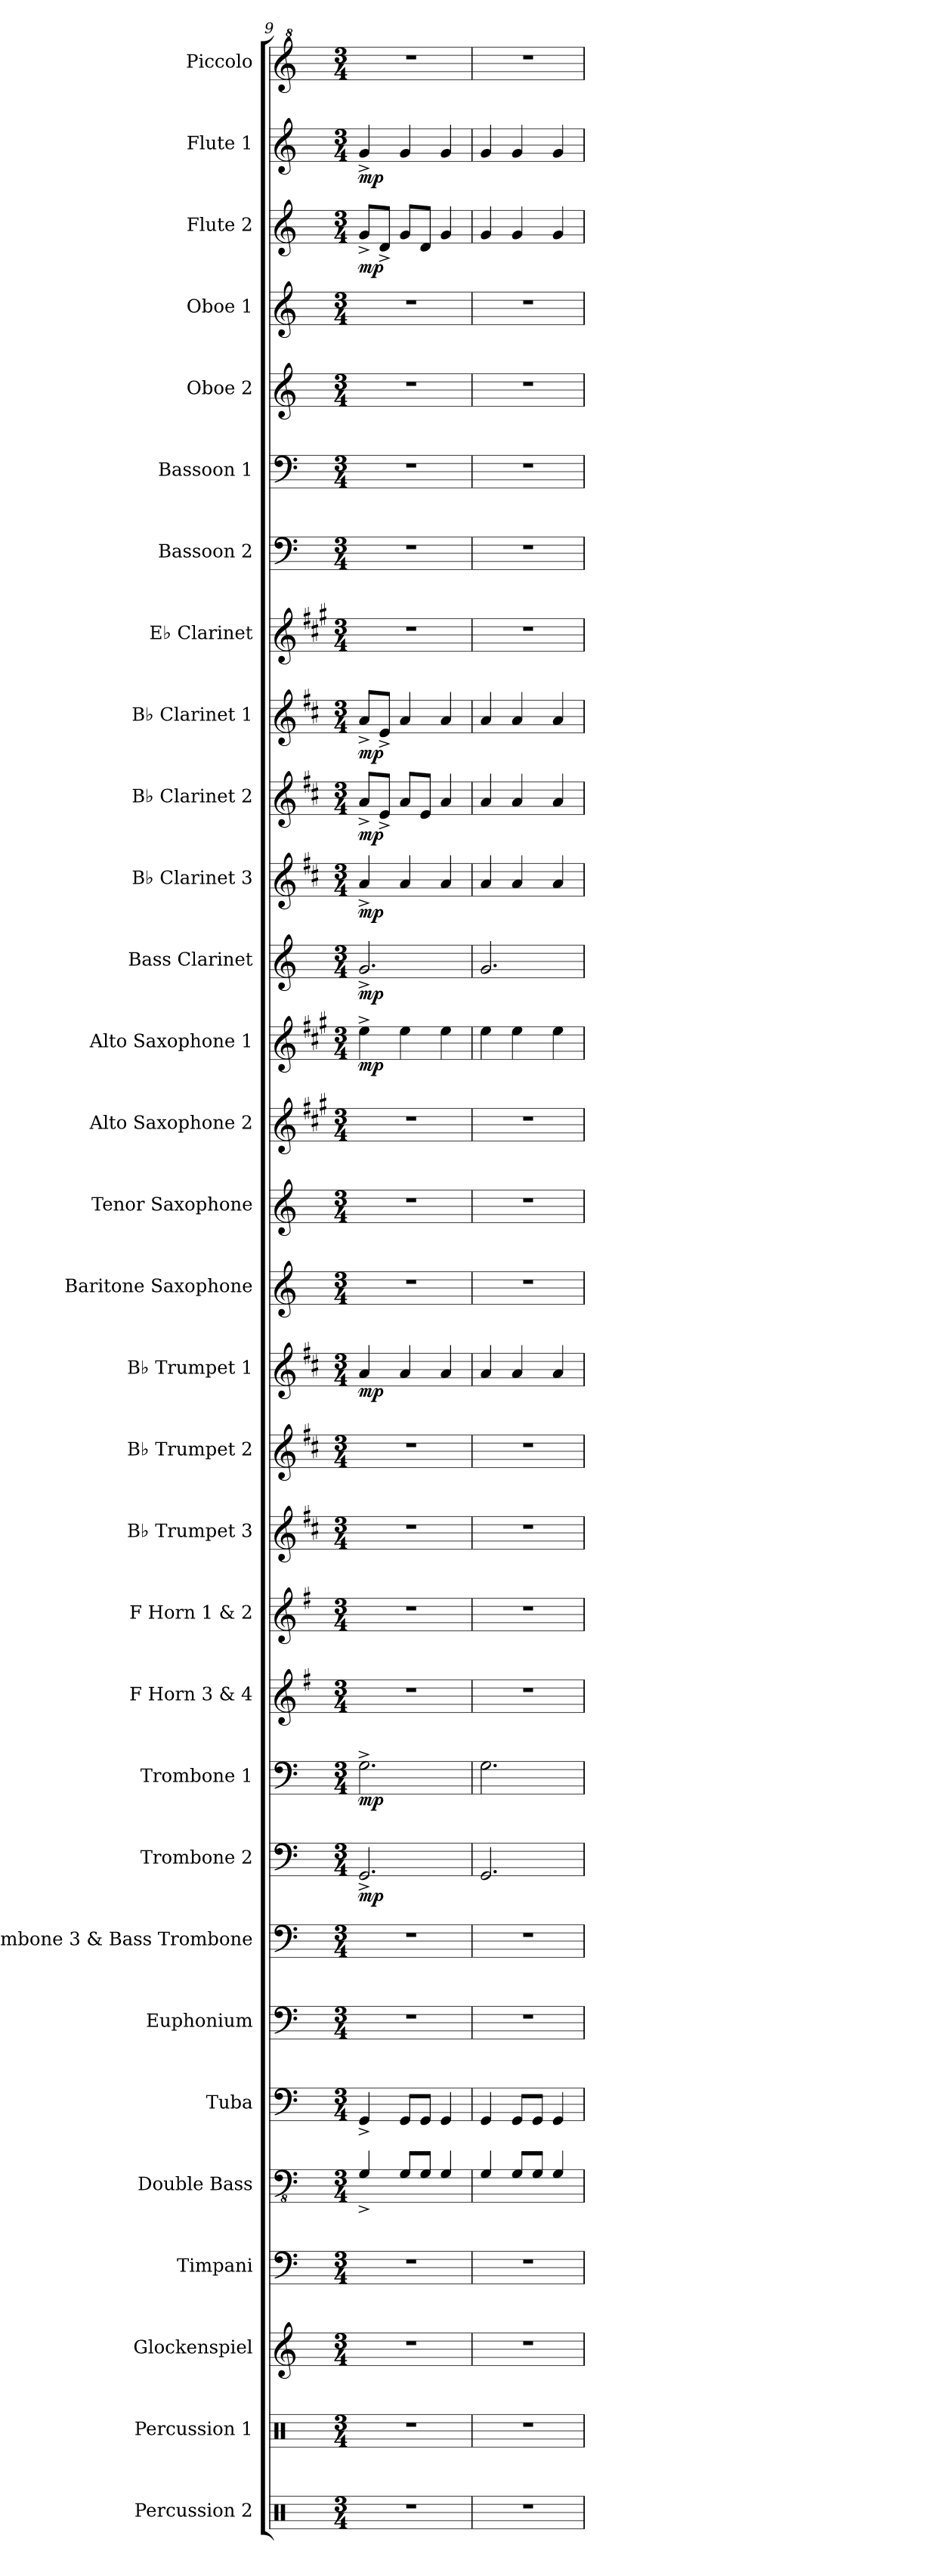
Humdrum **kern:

**kern	**kern	**kern	**kern	**kern	**kern	**kern	**kern	**kern	**dynam	**kern	**dynam	**kern	**kern	**kern	**kern	**kern	**dynam	**kern	**kern	**kern	**kern	**dynam	**kern	**dynam	**kern	**dynam	**kern	**dynam	**kern	**dynam	**kern	**kern	**kern	**kern	**kern	**kern	**dynam	**kern	**dynam	**kern
*part31	*part30	*part29	*part28	*part27	*part26	*part25	*part24	*part23	*part23	*part22	*part22	*part21	*part20	*part19	*part18	*part17	*part17	*part16	*part15	*part14	*part13	*part13	*part12	*part12	*part11	*part11	*part10	*part10	*part9	*part9	*part8	*part7	*part6	*part5	*part4	*part3	*part3	*part2	*part2	*part1
*staff31	*staff30	*staff29	*staff28	*staff27	*staff26	*staff25	*staff24	*staff23	*staff23	*staff22	*staff22	*staff21	*staff20	*staff19	*staff18	*staff17	*staff17	*staff16	*staff15	*staff14	*staff13	*staff13	*staff12	*staff12	*staff11	*staff11	*staff10	*staff10	*staff9	*staff9	*staff8	*staff7	*staff6	*staff5	*staff4	*staff3	*staff3	*staff2	*staff2	*staff1
*I"Percussion 2	*I"Percussion 1	*I"Glockenspiel	*I"Timpani	*I"Double Bass	*I"Tuba	*I"Euphonium	*I"Trombone 3 &amp; Bass Trombone	*I"Trombone 2	*	*I"Trombone 1	*	*I"F Horn 3 &amp; 4	*I"F Horn 1 &amp; 2	*I"B♭ Trumpet 3	*I"B♭ Trumpet 2	*I"B♭ Trumpet 1	*	*I"Baritone Saxophone	*I"Tenor Saxophone	*I"Alto Saxophone 2	*I"Alto Saxophone 1	*	*I"Bass Clarinet	*	*I"B♭ Clarinet 3	*	*I"B♭ Clarinet 2	*	*I"B♭ Clarinet 1	*	*I"E♭ Clarinet	*I"Bassoon 2	*I"Bassoon 1	*I"Oboe 2	*I"Oboe 1	*I"Flute 2	*	*I"Flute 1	*	*I"Piccolo
*I'Perc. 2	*I'Perc. 1	*I'Glk.	*I'Timp.	*I'Db.	*I'Tba.	*I'Euph.	*I'Tbn. 3 B. Tbn.	*I'Tbn. 2	*	*I'Tbn. 1	*	*I'F Hn. 3 4	*I'F Hn. 1 2	*I'B♭ Tpt. 3	*I'B♭ Tpt. 2	*I'B♭ Tpt. 1	*	*I'Bar. Sax.	*I'T. Sax.	*I'A. Sax. 2	*I'A. Sax. 1	*	*I'B. Cl.	*	*I'B♭ Cl. 3	*	*I'B♭ Cl. 2	*	*I'B♭ Cl. 1	*	*I'E♭ Cl.	*I'Bsn. 2	*I'Bsn. 1	*I'Ob. 2	*I'Ob. 1	*I'Fl. 2	*	*I'Fl. 1	*	*I'Picc.
*clefX	*clefX	*clefG2	*clefF4	*clefFv4	*clefF4	*clefF4	*clefF4	*clefF4	*	*clefF4	*	*clefG2	*clefG2	*clefG2	*clefG2	*clefG2	*	*clefG2	*clefG2	*clefG2	*clefG2	*	*clefG2	*	*clefG2	*	*clefG2	*	*clefG2	*	*clefG2	*clefF4	*clefF4	*clefG2	*clefG2	*clefG2	*	*clefG2	*	*clefG^2
*	*	*ITrd-14c-24	*	*ITrd7c12	*	*	*	*	*	*	*	*ITrd4c7	*ITrd4c7	*ITrd1c2	*ITrd1c2	*ITrd1c2	*	*ITrd12c21	*ITrd8c14	*ITrd5c9	*ITrd5c9	*	*ITrd8c14	*	*ITrd1c2	*	*ITrd1c2	*	*ITrd1c2	*	*ITrd-2c-3	*	*	*	*	*	*	*	*	*ITrd-7c-12
*k[]	*k[]	*k[]	*k[]	*k[]	*k[]	*k[]	*k[]	*k[]	*	*k[]	*	*k[]	*k[]	*k[]	*k[]	*k[]	*	*k[]	*k[]	*k[]	*k[]	*	*k[]	*	*k[]	*	*k[]	*	*k[]	*	*k[]	*k[]	*k[]	*k[]	*k[]	*k[]	*	*k[]	*	*k[]
*M3/4	*M3/4	*M3/4	*M3/4	*M3/4	*M3/4	*M3/4	*M3/4	*M3/4	*	*M3/4	*	*M3/4	*M3/4	*M3/4	*M3/4	*M3/4	*	*M3/4	*M3/4	*M3/4	*M3/4	*	*M3/4	*	*M3/4	*	*M3/4	*	*M3/4	*	*M3/4	*M3/4	*M3/4	*M3/4	*M3/4	*M3/4	*	*M3/4	*	*M3/4
=9	=9	=9	=9	=9	=9	=9	=9	=9	=9	=9	=9	=9	=9	=9	=9	=9	=9	=9	=9	=9	=9	=9	=9	=9	=9	=9	=9	=9	=9	=9	=9	=9	=9	=9	=9	=9	=9	=9	=9	=9
!	!	!	!	!	!	!	!	!	!LO:DY:b	!	!LO:DY:b	!	!	!	!	!	!LO:DY:b	!	!	!	!	!LO:DY:b	!	!LO:DY:b	!	!LO:DY:b	!	!LO:DY:b	!	!LO:DY:b	!	!	!	!	!	!	!LO:DY:b	!	!LO:DY:b	!
2.r	2.r	2.r	2.r	4GGG^/	4GG^/	2.r	2.r	2.GG^/	mp	2.G^\	mp	2.r	2.r	2.r	2.r	4g/	mp	2.r	2.r	2.r	4g^\	mp	2.G^/	mp	4g^/	mp	8g^/L	mp	8g^/L	mp	2.r	2.r	2.r	2.r	2.r	8g^/L	mp	4g^/	mp	2.r
.	.	.	.	.	.	.	.	.	.	.	.	.	.	.	.	.	.	.	.	.	.	.	.	.	.	.	8d^/J	.	8d^/J	.	.	.	.	.	.	8d^/J	.	.	.	.
.	.	.	.	8GGG/L	8GG/L	.	.	.	.	.	.	.	.	.	.	4g/	.	.	.	.	4g\	.	.	.	4g/	.	8g/L	.	4g/	.	.	.	.	.	.	8g/L	.	4g/	.	.
.	.	.	.	8GGG/J	8GG/J	.	.	.	.	.	.	.	.	.	.	.	.	.	.	.	.	.	.	.	.	.	8d/J	.	.	.	.	.	.	.	.	8d/J	.	.	.	.
.	.	.	.	4GGG/	4GG/	.	.	.	.	.	.	.	.	.	.	4g/	.	.	.	.	4g\	.	.	.	4g/	.	4g/	.	4g/	.	.	.	.	.	.	4g/	.	4g/	.	.
=10	=10	=10	=10	=10	=10	=10	=10	=10	=10	=10	=10	=10	=10	=10	=10	=10	=10	=10	=10	=10	=10	=10	=10	=10	=10	=10	=10	=10	=10	=10	=10	=10	=10	=10	=10	=10	=10	=10	=10	=10
2.r	2.r	2.r	2.r	4GGG/	4GG/	2.r	2.r	2.GG/	.	2.G\	.	2.r	2.r	2.r	2.r	4g/	.	2.r	2.r	2.r	4g\	.	2.G/	.	4g/	.	4g/	.	4g/	.	2.r	2.r	2.r	2.r	2.r	4g/	.	4g/	.	2.r
.	.	.	.	8GGG/L	8GG/L	.	.	.	.	.	.	.	.	.	.	4g/	.	.	.	.	4g\	.	.	.	4g/	.	4g/	.	4g/	.	.	.	.	.	.	4g/	.	4g/	.	.
.	.	.	.	8GGG/J	8GG/J	.	.	.	.	.	.	.	.	.	.	.	.	.	.	.	.	.	.	.	.	.	.	.	.	.	.	.	.	.	.	.	.	.	.	.
.	.	.	.	4GGG/	4GG/	.	.	.	.	.	.	.	.	.	.	4g/	.	.	.	.	4g\	.	.	.	4g/	.	4g/	.	4g/	.	.	.	.	.	.	4g/	.	4g/	.	.
=	=	=	=	=	=	=	=	=	=	=	=	=	=	=	=	=	=	=	=	=	=	=	=	=	=	=	=	=	=	=	=	=	=	=	=	=	=	=	=	=
*-	*-	*-	*-	*-	*-	*-	*-	*-	*-	*-	*-	*-	*-	*-	*-	*-	*-	*-	*-	*-	*-	*-	*-	*-	*-	*-	*-	*-	*-	*-	*-	*-	*-	*-	*-	*-	*-	*-	*-	*-
